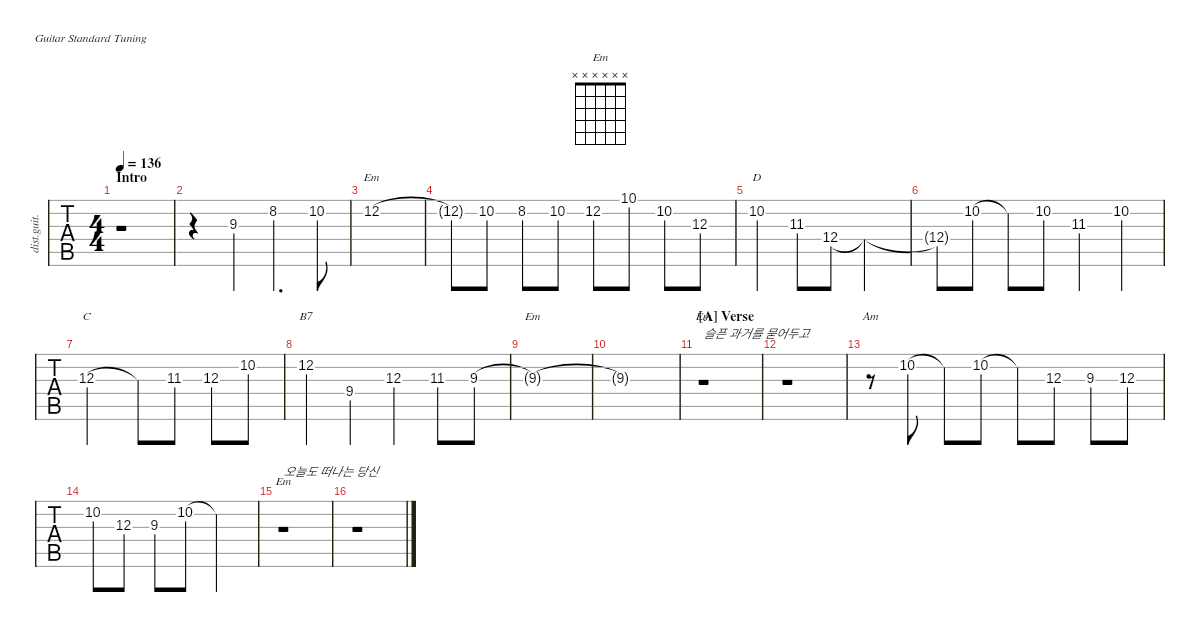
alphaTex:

\defaultSystemsLayout 4
\hideDynamics
\bracketExtendMode nobrackets
\track ("Distortion Guitar" "dist.guit.") {mute instrument distortionguitar}
\staff {tabs}
\tuning (E4 B3 G3 D3 A2 E2)
\chord ("Em" 0 0 0 2 2 0) {showdiagram false showfingering false}
\chord ("D" 2 3 2 0 x x) {showdiagram false showfingering false barre 2}
\chord ("C" 0 1 0 2 3 x) {showdiagram false showfingering false}
\chord ("B7" 2 0 2 1 2 x) {showdiagram false showfingering false}
\chord ("Em" x x x x x x)
\chord ("Am" 0 1 2 2 0 x) {showdiagram false showfingering false}
\ts (4 4)
\section ("" "Intro")
\tempo 136
\clef g2
\ks c
r.1{dy mf instrument distortionguitar} |
r.4 9.3.4 8.2.4{d} 10.2.8 |
12.2.1{ch "Em"} |
12.2{t}.8 10.2.8 8.2.8 10.2.8 12.2.8 10.1.8 10.2.8 12.3.8 |
10.2.4{ch "D"} 11.3{acc #}.8 12.4.8 12.4{t}.2 |
12.4{t}.8 10.2.8 10.2{t}.8 10.2.8 11.3{acc #}.4 10.2.4 |
12.3.2{ch "C"} 12.3{t}.8 11.3{acc #}.8 12.3.8 10.2.8 |
12.2.4{ch "B7"} 9.4.4 12.3.4 11.3{acc #}.8 9.3.8 |
9.3{t}.1{ch "Em"} |
9.3{t}.1 |
\section ("A" "Verse")
r.1{ch "Em" txt "슬픈 과거를 묻어두고 "} |
r.1 |
r.8{ch "Am"} 10.2.8 10.2{t}.8 10.2.8 10.2{t}.8 12.3.8 9.3.8 12.3.8 |
10.2.8 12.3.8 9.3.8 10.2.8 10.2{t}.2 |
r.1{ch "Em" txt "오늘도 떠나는 당신"} |
r.1
